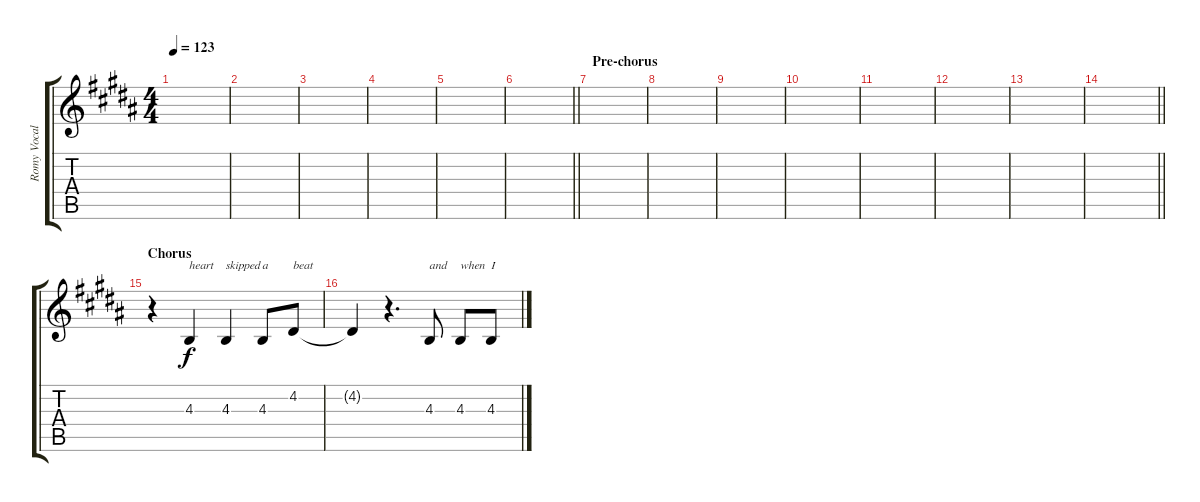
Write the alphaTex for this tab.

\track ("Romy Vocals" "Romy Vocal") {instrument lead6voice}
\staff {score tabs}
\tuning (E4 B3 G3 D3 A2 E2) {hide}
\ts (4 4)
\tempo 123
\clef g2
\ks g#minor
|
|
|
|
|
\barLineRight lightlight
|
\section ("" "Pre-chorus")
|
|
|
|
|
|
|
\barLineRight lightlight
|
\section ("" "Chorus")
r.4 4.3.4{txt "heart"} 4.3.4{txt "skipped"} 4.3.8{txt "a"} 4.2.8{txt "beat"} |
4.2{t}.4 r.4{d} 4.3.8{txt "and"} 4.3.8{txt "when"} 4.3.8{txt "I"}
